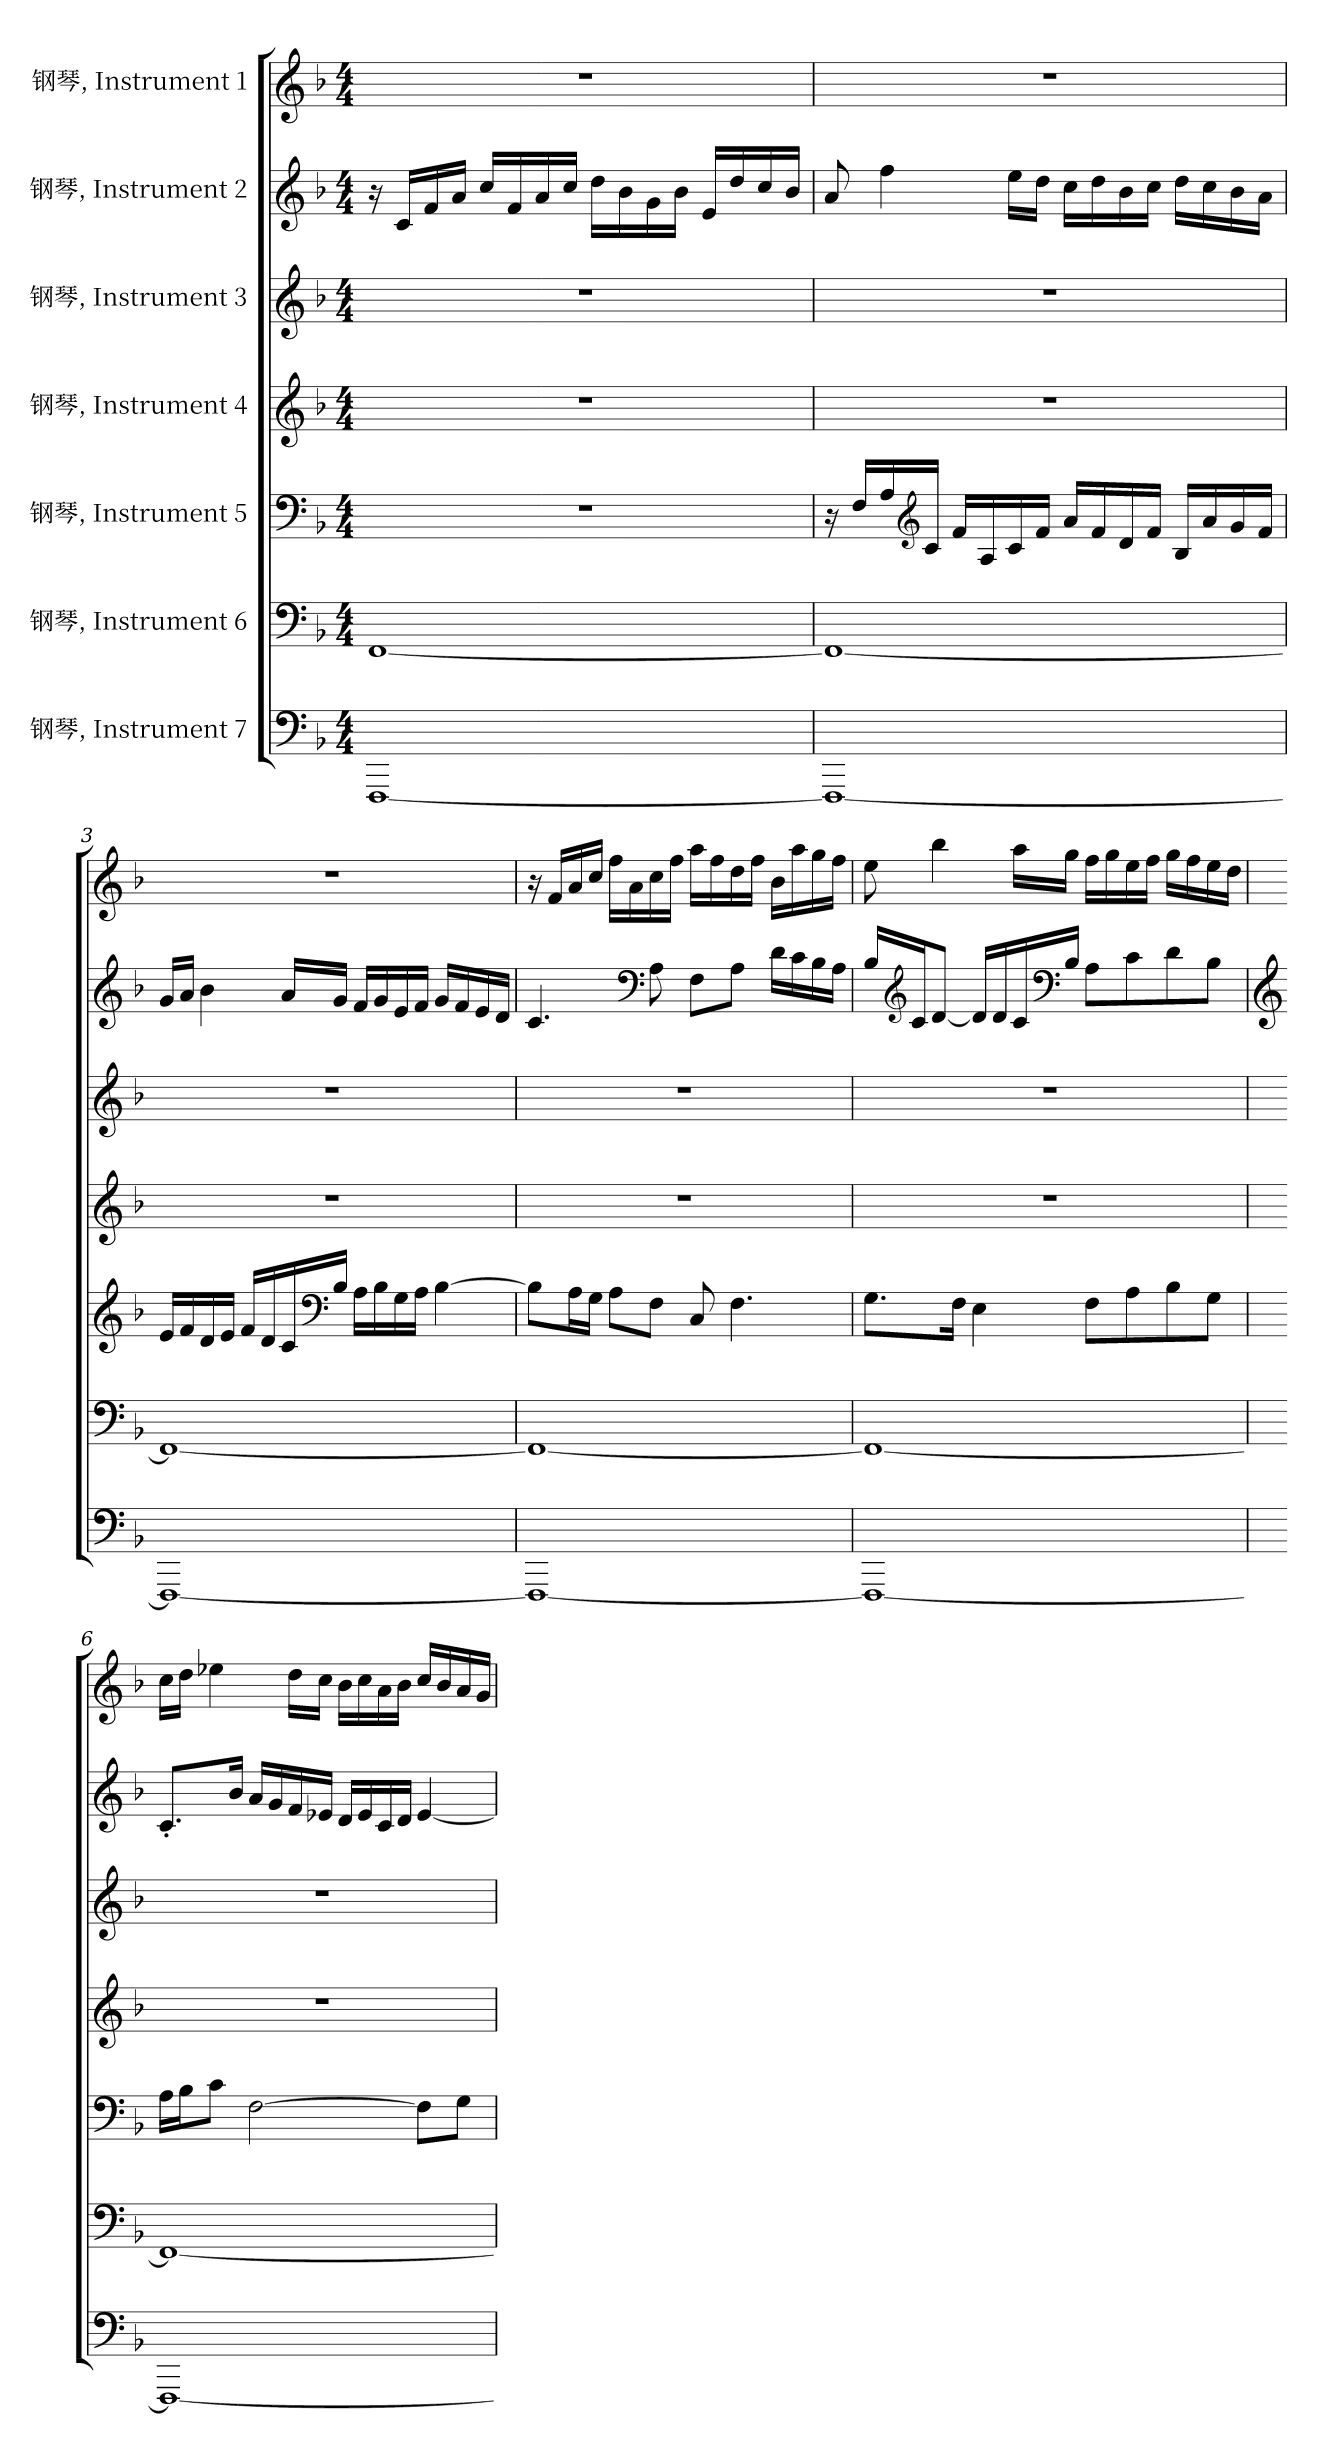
**kern	**kern	**kern	**kern	**kern	**kern	**kern
*part7	*part6	*part5	*part4	*part3	*part2	*part1
*staff7	*staff6	*staff5	*staff4	*staff3	*staff2	*staff1
*I"钢琴, Instrument 7	*I"钢琴, Instrument 6	*I"钢琴, Instrument 5	*I"钢琴, Instrument 4	*I"钢琴, Instrument 3	*I"钢琴, Instrument 2	*I"钢琴, Instrument 1
*clefF4	*clefF4	*clefF4	*clefG2	*clefG2	*clefG2	*clefG2
*k[b-]	*k[b-]	*k[b-]	*k[b-]	*k[b-]	*k[b-]	*k[b-]
*M4/4	*M4/4	*M4/4	*M4/4	*M4/4	*M4/4	*M4/4
*MM80	*MM80	*MM80	*MM80	*MM80	*MM80	*MM80
=1	=1	=1	=1	=1	=1	=1
[1FFF	[1FF	1r	1r	1r	16r	1r
.	.	.	.	.	16c/LL	.
.	.	.	.	.	16f/	.
.	.	.	.	.	16a/JJ	.
.	.	.	.	.	16cc/LL	.
.	.	.	.	.	16f/	.
.	.	.	.	.	16a/	.
.	.	.	.	.	16cc/JJ	.
.	.	.	.	.	16dd\LL	.
.	.	.	.	.	16b-\	.
.	.	.	.	.	16g\	.
.	.	.	.	.	16b-\JJ	.
.	.	.	.	.	16e/LL	.
.	.	.	.	.	16dd/	.
.	.	.	.	.	16cc/	.
.	.	.	.	.	16b-/JJ	.
=2	=2	=2	=2	=2	=2	=2
1FFF_	1FF_	16r	1r	1r	8a/	1r
.	.	16F/LL	.	.	.	.
.	.	16A/	.	.	4ff\	.
*	*	*clefG2	*	*	*	*
.	.	16c/JJ	.	.	.	.
.	.	16f/LL	.	.	.	.
.	.	16A/	.	.	.	.
.	.	16c/	.	.	16ee\LL	.
.	.	16f/JJ	.	.	16dd\JJ	.
.	.	16a/LL	.	.	16cc\LL	.
.	.	16f/	.	.	16dd\	.
.	.	16d/	.	.	16b-\	.
.	.	16f/JJ	.	.	16cc\JJ	.
.	.	16B-/LL	.	.	16dd\LL	.
.	.	16a/	.	.	16cc\	.
.	.	16g/	.	.	16b-\	.
.	.	16f/JJ	.	.	16a\JJ	.
!!LO:PB:g=z
=3	=3	=3	=3	=3	=3	=3
1FFF_	1FF_	16e/LL	1r	1r	16g/LL	1r
.	.	16f/	.	.	16a/JJ	.
.	.	16d/	.	.	4b-\	.
.	.	16e/JJ	.	.	.	.
.	.	16f/LL	.	.	.	.
.	.	16d/	.	.	.	.
.	.	16c/	.	.	16a/LL	.
*	*	*clefF4	*	*	*	*
.	.	16B-/JJ	.	.	16g/JJ	.
.	.	16A\LL	.	.	16f/LL	.
.	.	16B-\	.	.	16g/	.
.	.	16G\	.	.	16e/	.
.	.	16A\JJ	.	.	16f/JJ	.
.	.	[4B-\	.	.	16g/LL	.
.	.	.	.	.	16f/	.
.	.	.	.	.	16e/	.
.	.	.	.	.	16d/JJ	.
=4	=4	=4	=4	=4	=4	=4
1FFF_	1FF_	8B-\L]	1r	1r	4.c/	16r
.	.	.	.	.	.	16f/LL
.	.	16A\L	.	.	.	16a/
.	.	16G\JJ	.	.	.	16cc/JJ
.	.	8A\L	.	.	.	16ff\LL
.	.	.	.	.	.	16a\
*	*	*	*	*	*clefF4	*
.	.	8F\J	.	.	8A\	16cc\
.	.	.	.	.	.	16ff\JJ
.	.	8C/	.	.	8F\L	16aa\LL
.	.	.	.	.	.	16ff\
.	.	4.F\	.	.	8A\J	16dd\
.	.	.	.	.	.	16ff\JJ
.	.	.	.	.	16d\LL	16b-\LL
.	.	.	.	.	16c\	16aa\
.	.	.	.	.	16B-\	16gg\
.	.	.	.	.	16A\JJ	16ff\JJ
!!LO:PB:g=z
=5	=5	=5	=5	=5	=5	=5
1FFF_	1FF_	8.G\L	1r	1r	16B-/LL	8ee\
*	*	*	*	*	*clefG2	*
.	.	.	.	.	16c/J	.
.	.	.	.	.	[8d/J	4bb-\
.	.	16F\Jk	.	.	.	.
.	.	4E\	.	.	16d/LL]	.
.	.	.	.	.	16d/	.
.	.	.	.	.	16c/	16aa\LL
*	*	*	*	*	*clefF4	*
.	.	.	.	.	16B-/JJ	16gg\JJ
.	.	8F\L	.	.	8A\L	16ff\LL
.	.	.	.	.	.	16gg\
.	.	8A\	.	.	8c\	16ee\
.	.	.	.	.	.	16ff\JJ
.	.	8B-\	.	.	8d\	16gg\LL
.	.	.	.	.	.	16ff\
.	.	8G\J	.	.	8B-\J	16ee\
.	.	.	.	.	.	16dd\JJ
=6	=6	=6	=6	=6	=6	=6
*	*	*	*	*	*clefG2	*
1FFF_	1FF_	16A\LL	1r	1r	8.c'/L	16cc\LL
.	.	16B-\J	.	.	.	16dd\JJ
.	.	8c\J	.	.	.	4ee-X\
.	.	.	.	.	16b-/Jk	.
.	.	[2F\	.	.	16a/LL	.
.	.	.	.	.	16g/	.
.	.	.	.	.	16f/	16dd\LL
.	.	.	.	.	16e-X/JJ	16cc\JJ
.	.	.	.	.	16d/LL	16b-\LL
.	.	.	.	.	16e-/	16cc\
.	.	.	.	.	16c/	16a\
.	.	.	.	.	16d/JJ	16b-\JJ
.	.	8F\L]	.	.	[4e-/	16cc/LL
.	.	.	.	.	.	16b-/
.	.	8G\J	.	.	.	16a/
.	.	.	.	.	.	16g/JJ
=	=	=	=	=	=	=
*-	*-	*-	*-	*-	*-	*-
